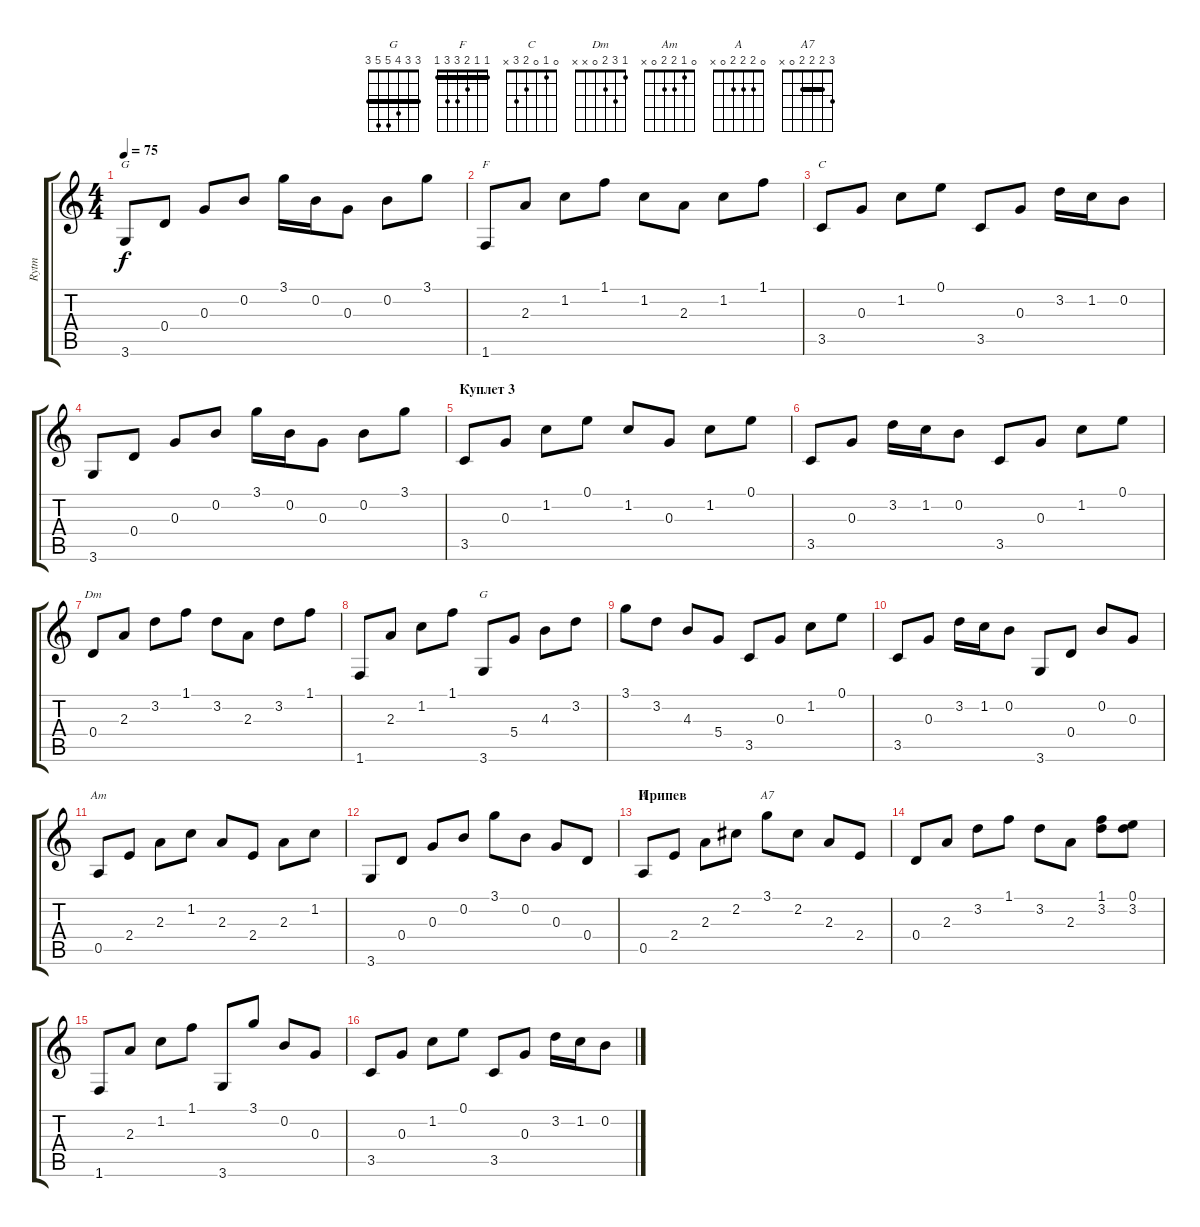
\track ("Rytm" "Rytm") {instrument acousticguitarsteel}
\staff {score tabs}
\tuning (E4 B3 G3 D3 A2 E2) {hide}
\chord ("G" 3 0 0 0 2 3)
\chord ("F" 1 1 2 3 3 1) {barre 1}
\chord ("C" 0 1 0 2 3 x)
\chord ("Dm" 1 3 2 0 x x)
\chord ("G" 3 3 4 5 5 3) {barre 3}
\chord ("Am" 0 1 2 2 0 x)
\chord ("A" 0 2 2 2 0 x)
\chord ("A7" 3 2 2 2 0 x) {barre 2}
\ts (4 4)
\tempo 75
\clef g2
\ks c
3.6.8{ch "G" dy f} 0.4.8 0.3.8 0.2.8 3.1.16 0.2.16 0.3.8 0.2.8 3.1.8 |
1.6.8{ch "F"} 2.3.8 1.2.8 1.1.8 1.2.8 2.3.8 1.2.8 1.1.8 |
3.5.8{ch "C"} 0.3.8 1.2.8 0.1.8 3.5.8 0.3.8 3.2.16 1.2.16 0.2.8 |
3.6.8 0.4.8 0.3.8 0.2.8 3.1.16 0.2.16 0.3.8 0.2.8 3.1.8 |
\section ("" "Куплет 3")
3.5.8 0.3.8 1.2.8 0.1.8 1.2.8 0.3.8 1.2.8 0.1.8 |
3.5.8 0.3.8 3.2.16 1.2.16 0.2.8 3.5.8 0.3.8 1.2.8 0.1.8 |
0.4.8{ch "Dm"} 2.3.8 3.2.8 1.1.8 3.2.8 2.3.8 3.2.8 1.1.8 |
1.6.8 2.3.8 1.2.8 1.1.8 3.6.8{ch "G"} 5.4.8 4.3.8 3.2.8 |
3.1.8 3.2.8 4.3.8 5.4.8 3.5.8 0.3.8 1.2.8 0.1.8 |
3.5.8 0.3.8 3.2.16 1.2.16 0.2.8 3.6.8 0.4.8 0.2.8 0.3.8 |
0.5.8{ch "Am"} 2.4.8 2.3.8 1.2.8 2.3.8 2.4.8 2.3.8 1.2.8 |
3.6.8 0.4.8 0.3.8 0.2.8 3.1.8 0.2.8 0.3.8 0.4.8 |
\section ("" "Припев")
0.5.8{ch "A"} 2.4.8 2.3.8 2.2.8 3.1.8{ch "A7"} 2.2.8 2.3.8 2.4.8 |
0.4.8 2.3.8 3.2.8 1.1.8 3.2.8 2.3.8 (1.1 3.2).8 (0.1 3.2).8 |
1.6.8 2.3.8 1.2.8 1.1.8 3.6.8 3.1.8 0.2.8 0.3.8 |
3.5.8 0.3.8 1.2.8 0.1.8 3.5.8 0.3.8 3.2.16 1.2.16 0.2.8
